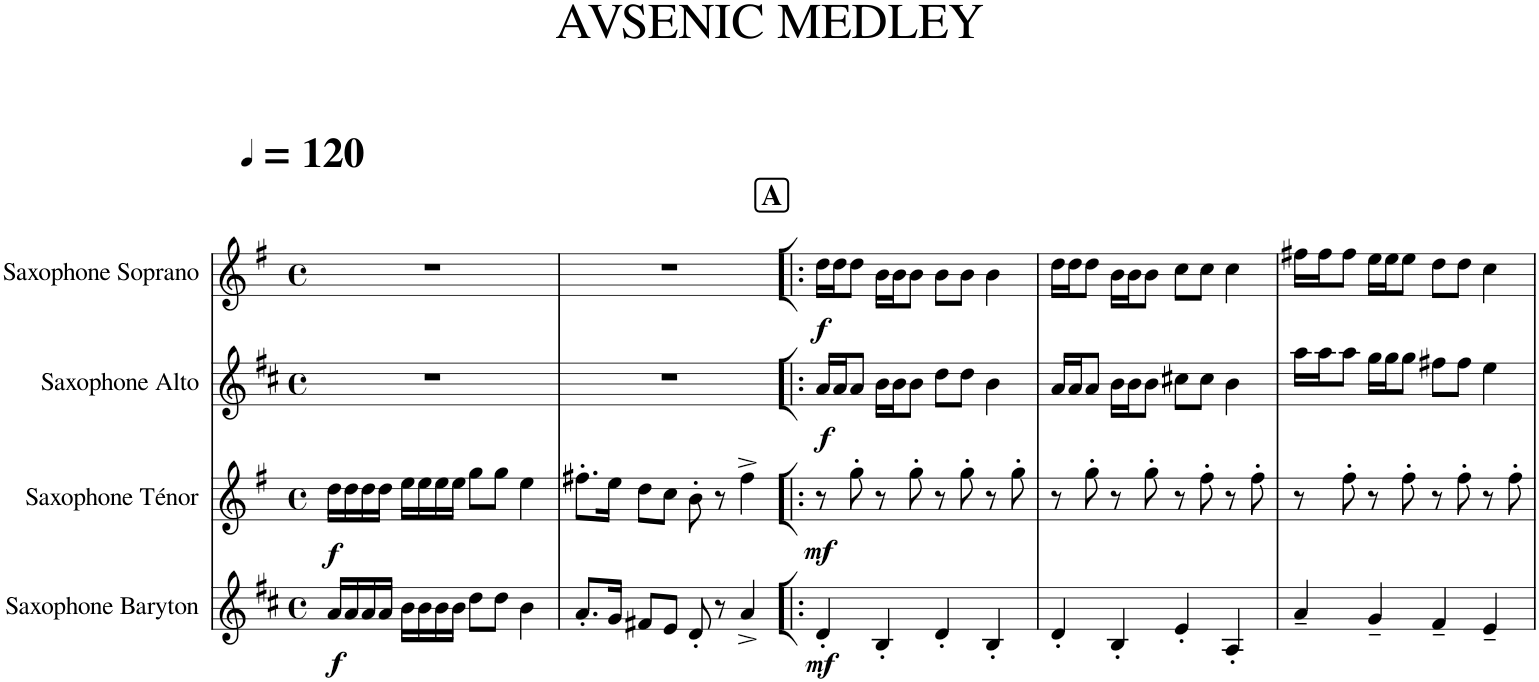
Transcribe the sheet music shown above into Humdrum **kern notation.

**kern	**dynam	**kern	**dynam	**kern	**dynam	**kern	**dynam	**kern	**dynam	**kern	**dynam	**kern	**dynam
*part7	*part7	*part6	*part6	*part5	*part5	*part4	*part4	*part3	*part3	*part2	*part2	*part1	*part1
*staff7	*staff7	*staff6	*staff6	*staff5	*staff5	*staff4	*staff4	*staff3	*staff3	*staff2	*staff2	*staff1	*staff1
*I"Soprano	*	*I"Saxophone Baryton	*	*I"Baryton	*	*I"Ténor 2	*	*I"Saxophone Ténor	*	*I"Saxophone Alto	*	*I"Saxophone Soprano	*
*I'S.	*	*I'Sax. Bar.	*	*I'Bary.	*	*I'T.2	*	*I'Sax. T.	*	*I'Sax. A.	*	*I'Sax. S.	*
*stria5	*	*	*	*stria5	*	*stria5	*	*	*	*	*	*	*
*clefG2	*	*clefG2	*	*clefGv2	*	*clefGv2	*	*clefG2	*	*clefG2	*	*clefG2	*
*	*	*Trd12c21	*	*Trd7c12	*	*	*	*Trd8c14	*	*Trd5c9	*	*Trd1c2	*
*k[b-]	*	*k[f#c#]	*	*k[b-]	*	*k[b-]	*	*k[f#]	*	*k[f#c#]	*	*k[f#]	*
*M4/4	*	*M4/4	*	*M4/4	*	*M4/4	*	*M4/4	*	*M4/4	*	*M4/4	*
*met(c)	*	*met(c)	*	*met(c)	*	*met(c)	*	*met(c)	*	*met(c)	*	*met(c)	*
*MM120	*	*MM120	*	*MM120	*	*MM120	*	*MM120	*	*MM120	*	*MM120	*
=1	=1	=1	=1	=1	=1	=1	=1	=1	=1	=1	=1	=1	=1
!	!LO:DY:b	!	!LO:DY:b	!	!LO:DY:b	!	!LO:DY:b	!	!LO:DY:b	!	!	!	!
16c/LL	f	16a/LL	f	16C/LL	f	16CC/LL	f	16dd\LL	f	1r	.	1r	.
16c/J	.	16a/	.	16C/J	.	16CC/J	.	16dd\	.	.	.	.	.
16c/L	.	16a/	.	16C/L	.	16CC/L	.	16dd\	.	.	.	.	.
16c/JJ	.	16a/JJ	.	16C/JJ	.	16CC/JJ	.	16dd\JJ	.	.	.	.	.
16d/LL	.	16b\LL	.	16D/LL	.	16DD/LL	.	16ee\LL	.	.	.	.	.
16d/J	.	16b\	.	16D/J	.	16DD/J	.	16ee\	.	.	.	.	.
16d/L	.	16b\	.	16D/L	.	16DD/L	.	16ee\	.	.	.	.	.
16d/JJ	.	16b\JJ	.	16D/JJ	.	16DD/JJ	.	16ee\JJ	.	.	.	.	.
8f/L	.	8dd\L	.	8F/L	.	8FF/L	.	8gg\L	.	.	.	.	.
8f/J	.	8dd\J	.	8F/J	.	8FF/J	.	8gg\J	.	.	.	.	.
4d	.	4b\	.	4D	.	4DD	.	4ee\	.	.	.	.	.
=2	=2	=2	=2	=2	=2	=2	=2	=2	=2	=2	=2	=2	=2
8.e'/L	.	8.a'/L	.	8.C'/L	.	8.C'/L	.	8.ff#X'\L	.	1r	.	1r	.
16dd/Jk	.	16g/Jk	.	16BB-/Jk	.	16BB-/Jk	.	16ee\Jk	.	.	.	.	.
8cc\L	.	8f#X/L	.	8AA/L	.	8AA/L	.	8dd\L	.	.	.	.	.
8b-\J	.	8e/J	.	8GG/J	.	8GG/J	.	8cc\J	.	.	.	.	.
8a'	.	8d'/	.	8FF'	.	8FF'	.	8b'\	.	.	.	.	.
8r	.	8r	.	8r	.	8r	.	8r	.	.	.	.	.
4e^	.	4a^/	.	4C^	.	4C^	.	4ff#^\	.	.	.	.	.
!!LO:REH:place=s1:a:B:cj:fs=14:t=A
=3!|:	=3!|:	=3!|:	=3!|:	=3!|:	=3!|:	=3!|:	=3!|:	=3!|:	=3!|:	=3!|:	=3!|:	=3!|:	=3!|:
!	!LO:DY:b	!	!LO:DY:b	!	!LO:DY:b	!	!LO:DY:b	!	!LO:DY:b	!	!LO:DY:b	!	!LO:DY:b
16cc\LL	f	4d'/	mf	4FF'	mf	8r	mf	8r	mf	16a/LL	f	16dd\LL	f
16cc\J	.	.	.	.	.	.	.	.	.	16a/J	.	16dd\J	.
8cc\J	.	.	.	.	.	8C'	.	8gg'\	.	8a/J	.	8dd\J	.
16a/LL	.	4B'/	.	4D'	.	8r	.	8r	.	16b\LL	.	16b\LL	.
16a/J	.	.	.	.	.	.	.	.	.	16b\J	.	16b\J	.
8a/J	.	.	.	.	.	8C'	.	8gg'\	.	8b\J	.	8b\J	.
8a/L	.	4d'/	.	4FF'	.	8r	.	8r	.	8dd\L	.	8b\L	.
8a/J	.	.	.	.	.	8C'	.	8gg'\	.	8dd\J	.	8b\J	.
4a	.	4B'/	.	4D'	.	8r	.	8r	.	4b\	.	4b\	.
.	.	.	.	.	.	8C'	.	8gg'\	.	.	.	.	.
=4	=4	=4	=4	=4	=4	=4	=4	=4	=4	=4	=4	=4	=4
16cc\LL	.	4d'/	.	4FF'	.	8r	.	8r	.	16a/LL	.	16dd\LL	.
16cc\J	.	.	.	.	.	.	.	.	.	16a/J	.	16dd\J	.
8cc\J	.	.	.	.	.	8C'	.	8gg'\	.	8a/J	.	8dd\J	.
16a/LL	.	4B'/	.	4D'	.	8r	.	8r	.	16b\LL	.	16b\LL	.
16a/J	.	.	.	.	.	.	.	.	.	16b\J	.	16b\J	.
8a/J	.	.	.	.	.	8C'	.	8gg'\	.	8b\J	.	8b\J	.
8b-\L	.	4e'/	.	4GG'	.	8r	.	8r	.	8cc#X\L	.	8cc\L	.
8b-\J	.	.	.	.	.	8C'	.	8ff#'\	.	8cc#\J	.	8cc\J	.
4b-	.	4A'/	.	4C'	.	8r	.	8r	.	4b\	.	4cc\	.
.	.	.	.	.	.	8C'	.	8ff#'\	.	.	.	.	.
=5	=5	=5	=5	=5	=5	=5	=5	=5	=5	=5	=5	=5	=5
16e/LL	.	4a~/	.	4C~	.	8r	.	8r	.	16aa\LL	.	16ff#X\LL	.
16e/J	.	.	.	.	.	.	.	.	.	16aa\J	.	16ff#\J	.
8e/J	.	.	.	.	.	8C'	.	8ff#'\	.	8aa\J	.	8ff#\J	.
16dd\LL	.	4g~/	.	4BB-~	.	8r	.	8r	.	16gg\LL	.	16ee\LL	.
16dd\J	.	.	.	.	.	.	.	.	.	16gg\J	.	16ee\J	.
8dd\J	.	.	.	.	.	8C'	.	8ff#'\	.	8gg\J	.	8ee\J	.
8cc\L	.	4f#~/	.	4AA~	.	8r	.	8r	.	8ff#X\L	.	8dd\L	.
8cc\J	.	.	.	.	.	8C'	.	8ff#'\	.	8ff#\J	.	8dd\J	.
4b-	.	4e~/	.	4GG~	.	8r	.	8r	.	4ee\	.	4cc\	.
.	.	.	.	.	.	8C'	.	8ff#'\	.	.	.	.	.
=	=	=	=	=	=	=	=	=	=	=	=	=	=
*-	*-	*-	*-	*-	*-	*-	*-	*-	*-	*-	*-	*-	*-
